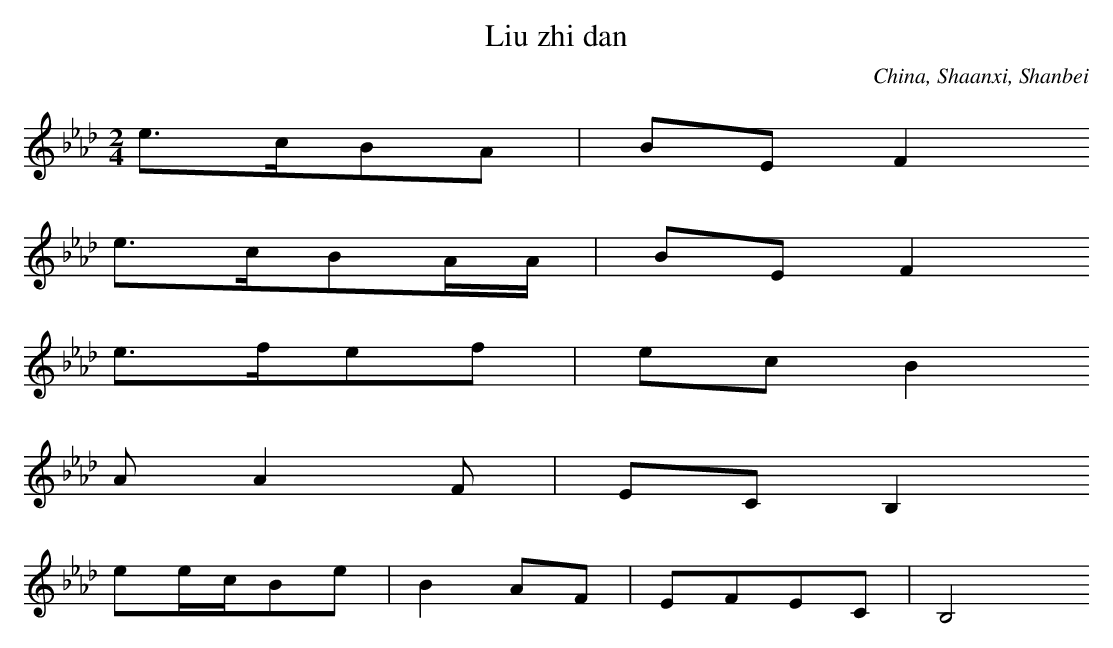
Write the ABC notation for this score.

X:1
T: Liu zhi dan
O: China, Shaanxi, Shanbei
M: 2/4
L: 1/16
K: Ab
e3cB2A2 | B2E2F4
e3cB2AA | B2E2F4
e3fe2f2 | e2c2B4
A2A4F2 | E2C2B,4
e2ecB2e2 | B4A2F2 | E2F2E2C2 | B,8
